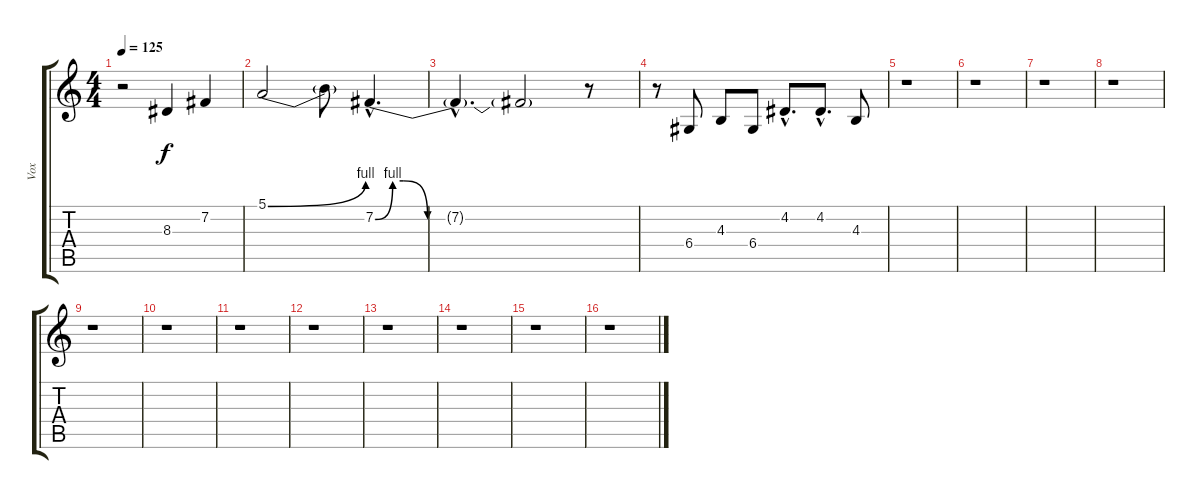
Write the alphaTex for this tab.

\track ("Vox" "Vox") {instrument altosax}
\staff {score tabs}
\tuning (E4 B3 G3 D3 A2 E2) {hide}
\ts (4 4)
\tempo 125
\clef g2
\ks c
r.2{dy f} 8.3.4 7.2.4 |
5.1{be (bend 0 0 60 4)}.2 5.1{t}.8 7.2{be (custom 0 0 5 4 8 4 15 0 20 0 30 0 45 0 60 0) hac}.4{d} |
7.2{hac t}.4{d} 7.2{t}.2 r.8 |
r.8 6.4.8 4.3.8 6.4.8 4.2{hac}.8{d} 4.2{hac}.8{d} 4.3.8 |
r.1 |
r.1 |
r.1 |
r.1 |
r.1 |
r.1 |
r.1 |
r.1 |
r.1 |
r.1 |
r.1 |
r.1
